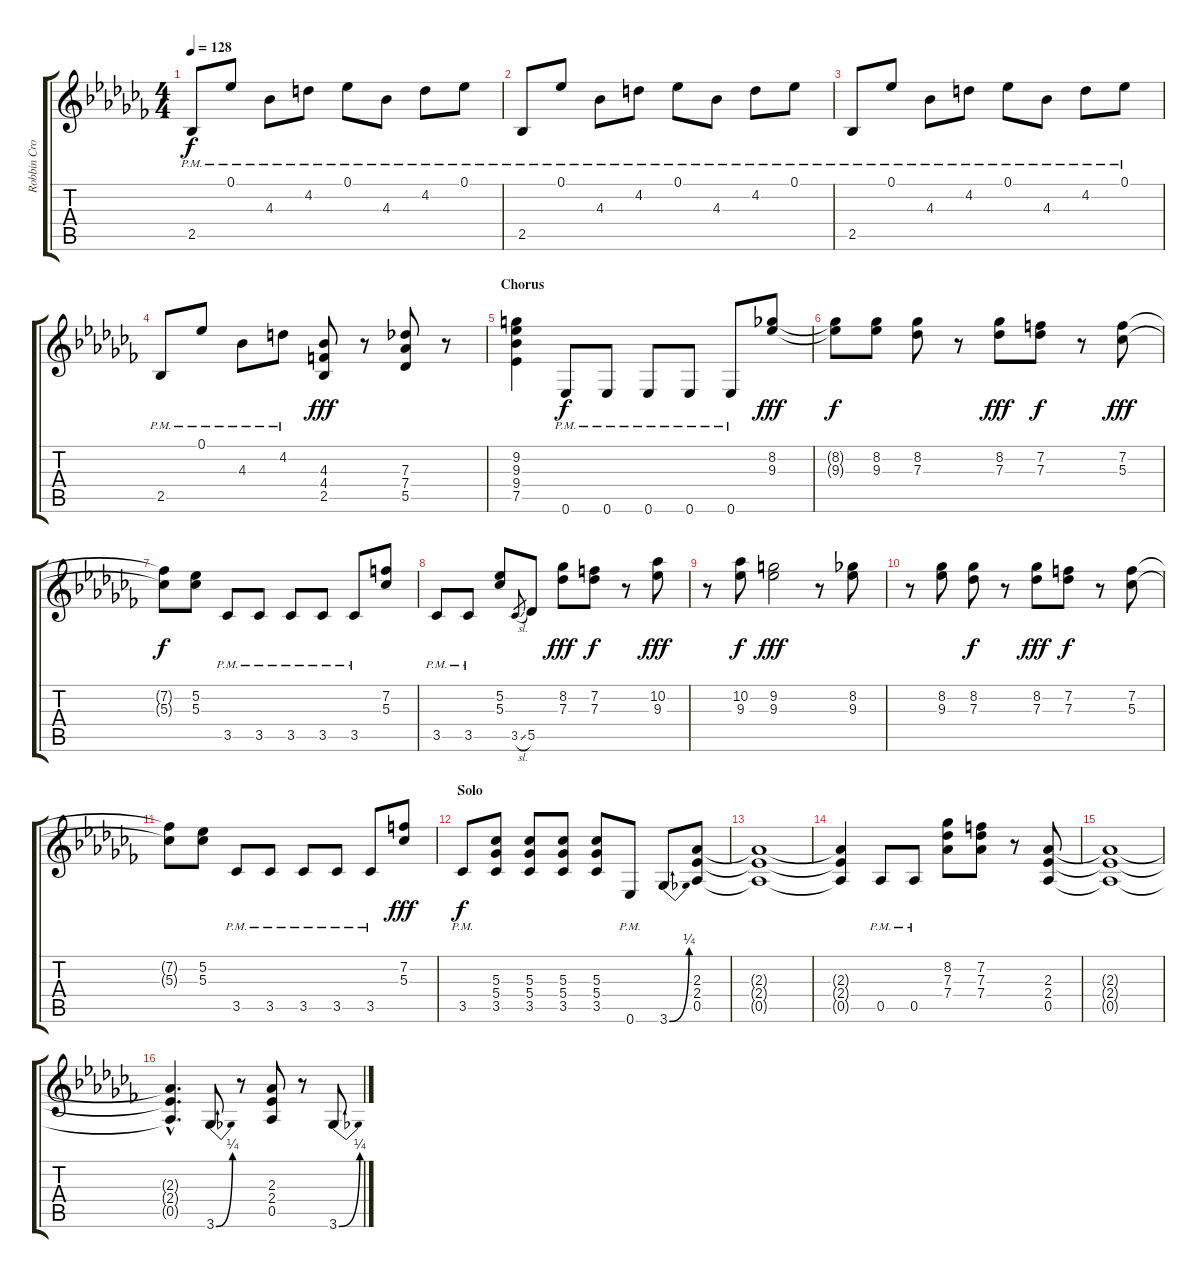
\track ("Robbin Crosby" "Robbin Cro") {instrument distortionguitar}
\staff {score tabs}
\tuning (Eb4 Bb3 Gb3 Db3 Ab2 Eb2) {hide}
\ts (4 4)
\tempo 128
\clef g2
\ks cb
2.5{pm}.8{dy f} 0.1{pm}.8 4.3{pm}.8 4.2{pm}.8 0.1{pm}.8 4.3{pm}.8 4.2{pm}.8 0.1{pm}.8 |
2.5{pm}.8 0.1{pm}.8 4.3{pm}.8 4.2{pm}.8 0.1{pm}.8 4.3{pm}.8 4.2{pm}.8 0.1{pm}.8 |
2.5{pm}.8 0.1{pm}.8 4.3{pm}.8 4.2{pm}.8 0.1{pm}.8 4.3{pm}.8 4.2{pm}.8 0.1{pm}.8 |
2.5{pm}.8 0.1{pm}.8 4.3{pm}.8 4.2{pm}.8 (4.3 4.4 2.5).8{dy fff} r.8 (7.3 7.4 5.5).8 r.8 |
\section ("" "Chorus")
(9.2 9.3 9.4 7.5).4 0.6{pm}.8{dy f} 0.6{pm}.8 0.6{pm}.8 0.6{pm}.8 0.6{pm}.8 (8.2 9.3).8{dy fff} |
(8.2{t} 9.3{t}).8{dy f} (8.2 9.3).8 (8.2 7.3).8 r.8 (8.2 7.3).8{dy fff} (7.2 7.3).8{dy f} r.8 (7.2 5.3).8{dy fff} |
(7.2{t} 5.3{t}).8{dy f} (5.2 5.3).8 3.5{pm}.8 3.5{pm}.8 3.5{pm}.8 3.5{pm}.8 3.5{pm}.8 (7.2 5.3).8 |
3.5{pm}.8 3.5{pm}.8 (5.2 5.3).8 3.5{sl}.8{gr} 5.5.8 (8.2 7.3).8{dy fff} (7.2 7.3).8{dy f} r.8 (10.2 9.3).8{dy fff} |
r.8 (10.2 9.3).8{dy f} (9.2 9.3).2{dy fff} r.8 (8.2 9.3).8 |
r.8 (8.2 9.3).8 (8.2 7.3).8{dy f} r.8 (8.2 7.3).8{dy fff} (7.2 7.3).8{dy f} r.8 (7.2 5.3).8 |
(7.2{t} 5.3{t}).8 (5.2 5.3).8 3.5{pm}.8 3.5{pm}.8 3.5{pm}.8 3.5{pm}.8 3.5{pm}.8 (7.2 5.3).8{dy fff} |
\section ("" "Solo")
3.5{pm}.8{dy f} (5.3 5.4 3.5).8 (5.3 5.4 3.5).8 (5.3 5.4 3.5).8 (5.3 5.4 3.5).8 0.6{pm}.8 3.6{be (bend 0 0 60 1)}.8 (2.3 2.4 0.5).8 |
(2.3{t} 2.4{t} 0.5{t}).1 |
(2.3{t} 2.4{t} 0.5{t}).4 0.5{pm}.8 0.5{pm}.8 (8.2 7.3 7.4).8 (7.2 7.3 7.4).8 r.8 (2.3 2.4 0.5).8 |
(2.3{t} 2.4{t} 0.5{t}).1 |
(2.3{hac t} 2.4{hac t} 0.5{hac t}).4{d} 3.6{be (bend 0 0 60 1)}.8 r.8 (2.3 2.4 0.5).8 r.8 3.6{be (bend 0 0 60 1)}.8
